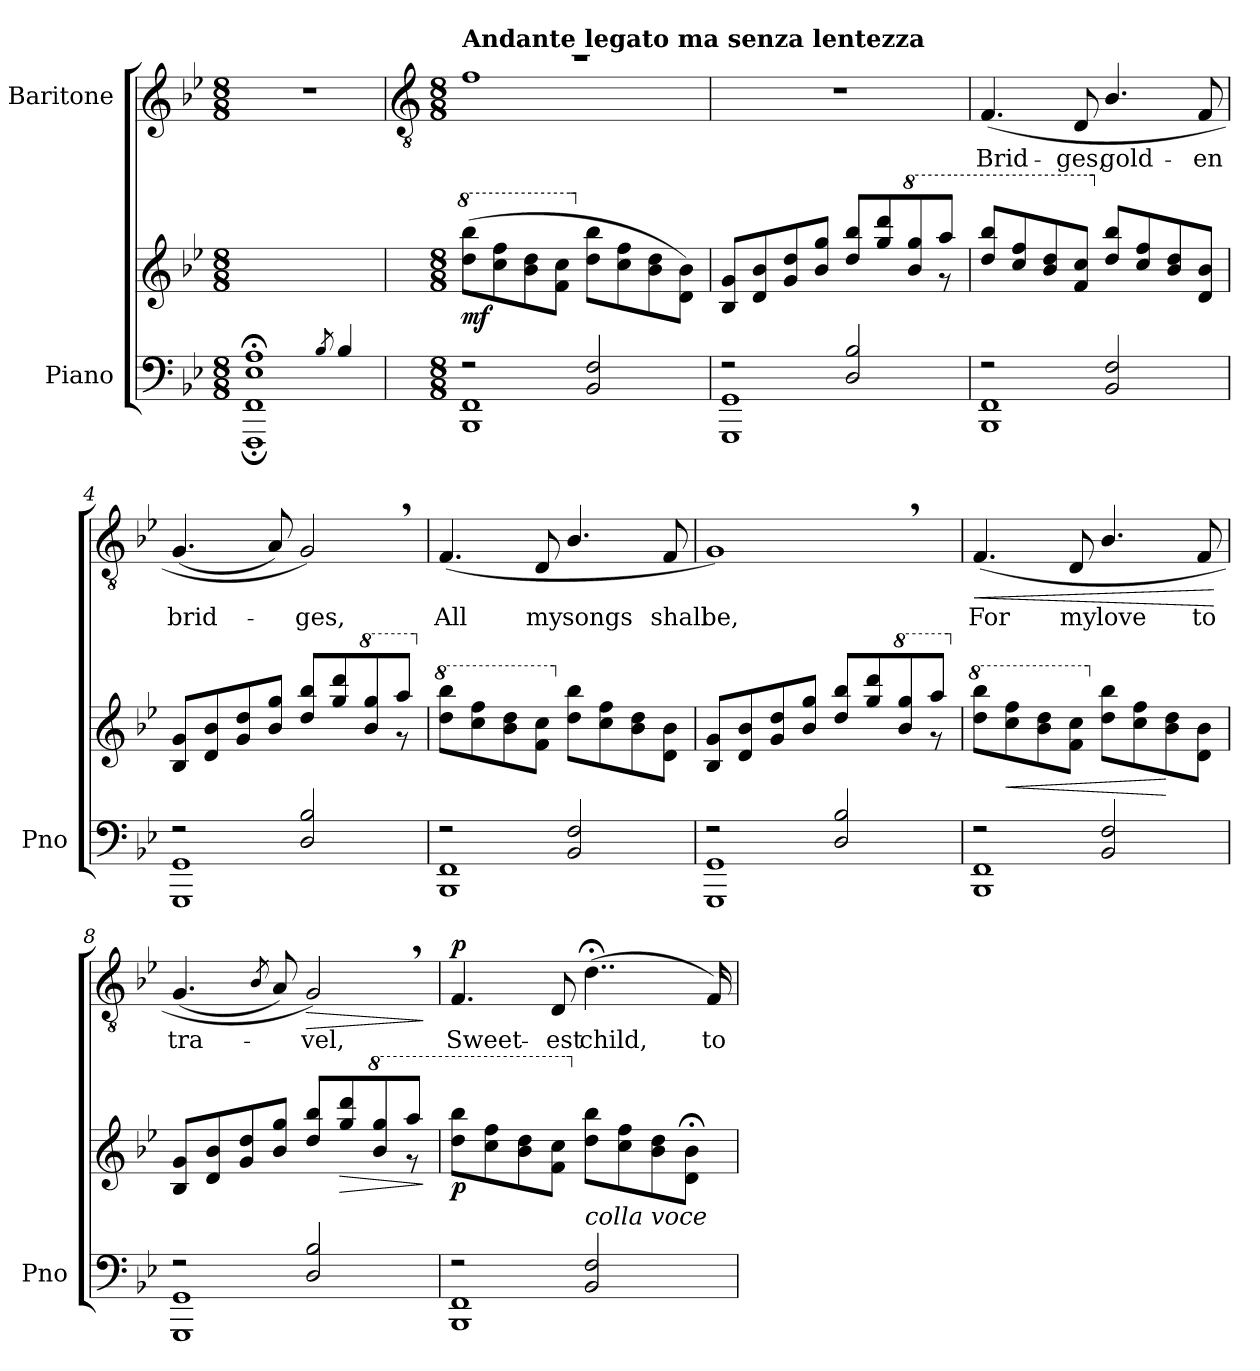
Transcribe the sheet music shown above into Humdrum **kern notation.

**kern	**kern	**dynam	**kern	**text	**dynam
*part2	*part2	*part2	*part1	*part1	*part1
*staff3	*staff2	*staff2/3	*staff1	*staff1	*staff1
*I"Piano	*	*	*I"Baritone	*	*
*I'Pno	*	*	*	*	*
*clefF4	*clefG2	*	*clefG2	*	*
*k[b-e-]	*k[b-e-]	*	*k[b-e-]	*	*
*M8/8	*M8/8	*	*M8/8	*	*
=1	=1	=1	=1	=1	=1
*^	*	*	*	*	*
*	*^	*	*	*	*	*
1E-;< 1A;<	1FFF; 1FF;	2.ryy	1ryy	.	1r	.	.
.	.	8qB-/	.	.	.	.	.
.	.	4B-	.	.	.	.	.
*v	*v	*v	*	*	*	*	*
=1	=1	=1	=1	=1	=1
*	*	*	*clefGv2	*	*
*M8/8	*M8/8	*	*M8/8	*	*
*^	*	*	*	*	*
*	*	*8va	*	*	*	*
*	*^	*	*	*^	*	*
!	!	!	!	!	!LO:TX:a:B:t=Andante legato ma senza lentezza	!	!	!
!	!	!	!	!LO:DY:b	!	!	!	!
*	*v	*v	*	*	*	*	*	*
2r	(>1BBB- 1FF	(8ddd\ 8bbb-\L	mf	1r	1f	.	.
.	.	8ccc\ 8fff\	.	.	.	.	.
.	.	8bb-\ 8ddd\	.	.	.	.	.
.	.	8ff\ 8ccc\J	.	.	.	.	.
*	*	*X8va	*	*	*	*	*
2BB-/ 2F/	.	8dd\ 8bb-\L	.	.	.	.	.
.	.	8cc\ 8ff\	.	.	.	.	.
.	.	8b-\ 8dd\	.	.	.	.	.
.	.	8d\ 8b-\J)	.	.	.	.	.
*	*	*	*	*v	*v	*	*
=2	=2	=2	=2	=2	=2	=2
*	*	*^	*	*	*	*
2r	(>1GGG 1GG	8B-/ 8g/L	2ryy	.	1r	.	.
.	.	8d/ 8b-/	.	.	.	.	.
.	.	8g/ 8dd/	.	.	.	.	.
.	.	8b-/ 8gg/J	.	.	.	.	.
2D/ 2B-/	.	8dd/ 8bb-/L	4ryy	.	.	.	.
.	.	8gg/ 8ddd/	.	.	.	.	.
*	*	*8va	*	*	*	*	*
.	.	8bb-/ 8ggg/	8ryy	.	.	.	.
.	.	8aaa/J)	8r	.	.	.	.
=3	=3	=3	=3	=3	=3	=3	=3
!	!	!	!	!	!	!	!LO:DY:a
!	!	!	!	!	!	!	!LO:DY:n=1:a
*	*	*v	*v	*	*	*	*
2r	(1BBB- 1FF	8ddd/ 8bbb-/L	.	(4.F/	Brid-	mf other-dynamics
.	.	8ccc/ 8fff/	.	.	.	.
.	.	8bb-/ 8ddd/	.	.	.	.
.	.	8ff/ 8ccc/J	.	8D/	-ges,	.
*	*	*X8va	*	*	*	*
2BB-/ 2F/	.	8dd/ 8bb-/L	.	4.B-/	gold-	.
.	.	8cc/ 8ff/	.	.	.	.
.	.	8b-/ 8dd/	.	.	.	.
.	.	8d/ 8b-/J)	.	8F/	-en	.
=4	=4	=4	=4	=4	=4	=4
*	*	*^	*	*	*	*
2r	(1GGG 1GG	8B-/ 8g/L	2ryy	.	(4.G/	brid-	.
.	.	8d/ 8b-/	.	.	.	.	.
.	.	8g/ 8dd/	.	.	.	.	.
.	.	8b-/ 8gg/J	.	.	8A/)	.	.
2D/ 2B-/	.	8dd/ 8bb-/L	4.ryy	.	2G,/)	-ges,	.
.	.	8gg/ 8ddd/	.	.	.	.	.
*	*	*8va	*	*	*	*	*
.	.	8bb-/ 8ggg/	.	.	.	.	.
.	.	8aaa/J)	8r	.	.	.	.
*	*	*v	*v	*	*	*	*
=5	=5	=5	=5	=5	=5	=5
*	*	*X8va	*	*	*	*
*	*	*8va	*	*	*	*
*	*	*^	*	*	*	*
!	!	!	!	!	!LO:TX:a:color=#FFFFFF:t=.	!	!
*	*	*v	*v	*	*	*	*
2r	(>1BBB- 1FF	8ddd\ 8bbb-\L	.	(>4.F/	All	.
.	.	8ccc\ 8fff\	.	.	.	.
.	.	8bb-\ 8ddd\	.	.	.	.
.	.	8ff\ 8ccc\J	.	8D/	my	.
*	*	*X8va	*	*	*	*
2BB-/ 2F/	.	8dd\ 8bb-\L	.	4.B-/	songs	.
.	.	8cc\ 8ff\	.	.	.	.
.	.	8b-\ 8dd\	.	.	.	.
.	.	8d\ 8b-\J)	.	8F/	shall	.
=6	=6	=6	=6	=6	=6	=6
*	*	*^	*	*	*	*
2r	(1GGG 1GG	8B-/ 8g/L	2ryy	.	1G,)	be,	.
.	.	8d/ 8b-/	.	.	.	.	.
.	.	8g/ 8dd/	.	.	.	.	.
.	.	8b-/ 8gg/J	.	.	.	.	.
2D/ 2B-/	.	8dd/ 8bb-/L	4.ryy	.	.	.	.
.	.	8gg/ 8ddd/	.	.	.	.	.
*	*	*8va	*	*	*	*	*
.	.	8bb-/ 8ggg/	.	.	.	.	.
.	.	8aaa/J)	8r	.	.	.	.
*	*	*v	*v	*	*	*	*
=7	=7	=7	=7	=7	=7	=7
*	*	*X8va	*	*	*	*
*	*	*8va	*	*	*	*
*	*	*^	*	*	*	*
!	!	!	!	!	!LO:TX:a:color=#FFFFFF:t=.	!	!
!	!	!	!	!	!	!	!LO:HP:b
*	*	*v	*v	*	*	*	*
2r	(1BBB- 1FF	8ddd\ 8bbb-\L	.	(4.F/	For	<
!	!	!	!LO:HP:b	!	!	!
.	.	8ccc\ 8fff\	<	.	.	.
.	.	8bb-\ 8ddd\	.	.	.	.
.	.	8ff\ 8ccc\J	.	8D/	my	.
*	*	*X8va	*	*	*	*
2BB-/ 2F/	.	8dd\ 8bb-\L	.	4.B-/	love	.
.	.	8cc\ 8ff\	.	.	.	.
.	.	8b-\ 8dd\	[	.	.	.
.	.	8d\ 8b-\J)	.	8F/	to	.
*v	*v	*	*	*	*	*
.	.	.	.	.	[
=8	=8	=8	=8	=8	=8
*^	*^	*	*	*	*
2r	(1GGG 1GG	8B-/ 8g/L	2ryy	.	(4.G/	tra-	.
.	.	8d/ 8b-/	.	.	.	.	.
.	.	8g/ 8dd/	.	.	.	.	.
.	.	.	.	.	8qB-/	.	.
.	.	8b-/ 8gg/J	.	.	8A/)	.	.
!	!	!	!	!	!	!	!LO:HP:b
2D/ 2B-/	.	8dd/ 8bb-/L	4.ryy	.	2G,/)	-vel,	>
!	!	!	!	!LO:HP:b	!	!	!
.	.	8gg/ 8ddd/	.	>	.	.	.
*	*	*8va	*	*	*	*	*
.	.	8bb-/ 8ggg/	.	.	.	.	.
.	.	8aaa/J)	8r	.	.	.	.
*v	*v	*	*	*	*	*	*
*	*v	*v	*	*	*	*
.	.	]	.	.	]
=9	=9	=9	=9	=9	=9
*^	*	*	*	*	*
!	!	!	!LO:DY:b	!	!	!LO:DY:a
2r	1BBB- 1FF	8ddd\ 8bbb-\L	p	4.F/	Sweet-	p
.	.	8ccc\ 8fff\	.	.	.	.
.	.	8bb-\ 8ddd\	.	.	.	.
.	.	8ff\ 8ccc\J	.	8D/	-est	.
*	*	*X8va	*	*	*	*
!LO:TX:i:t=colla voce	!	!	!	!	!	!
2BB-/ 2F/	.	8dd\ 8bb-\L	.	(4..d;<\	child,	.
.	.	8cc\ 8ff\	.	.	.	.
.	.	8b-\ 8dd\	.	.	.	.
.	.	8d\;< 8b-\;<J)	.	.	.	.
.	.	.	.	16F/)	to	.
*v	*v	*	*	*	*	*
=	=	=	=	=	=
*-	*-	*-	*-	*-	*-
